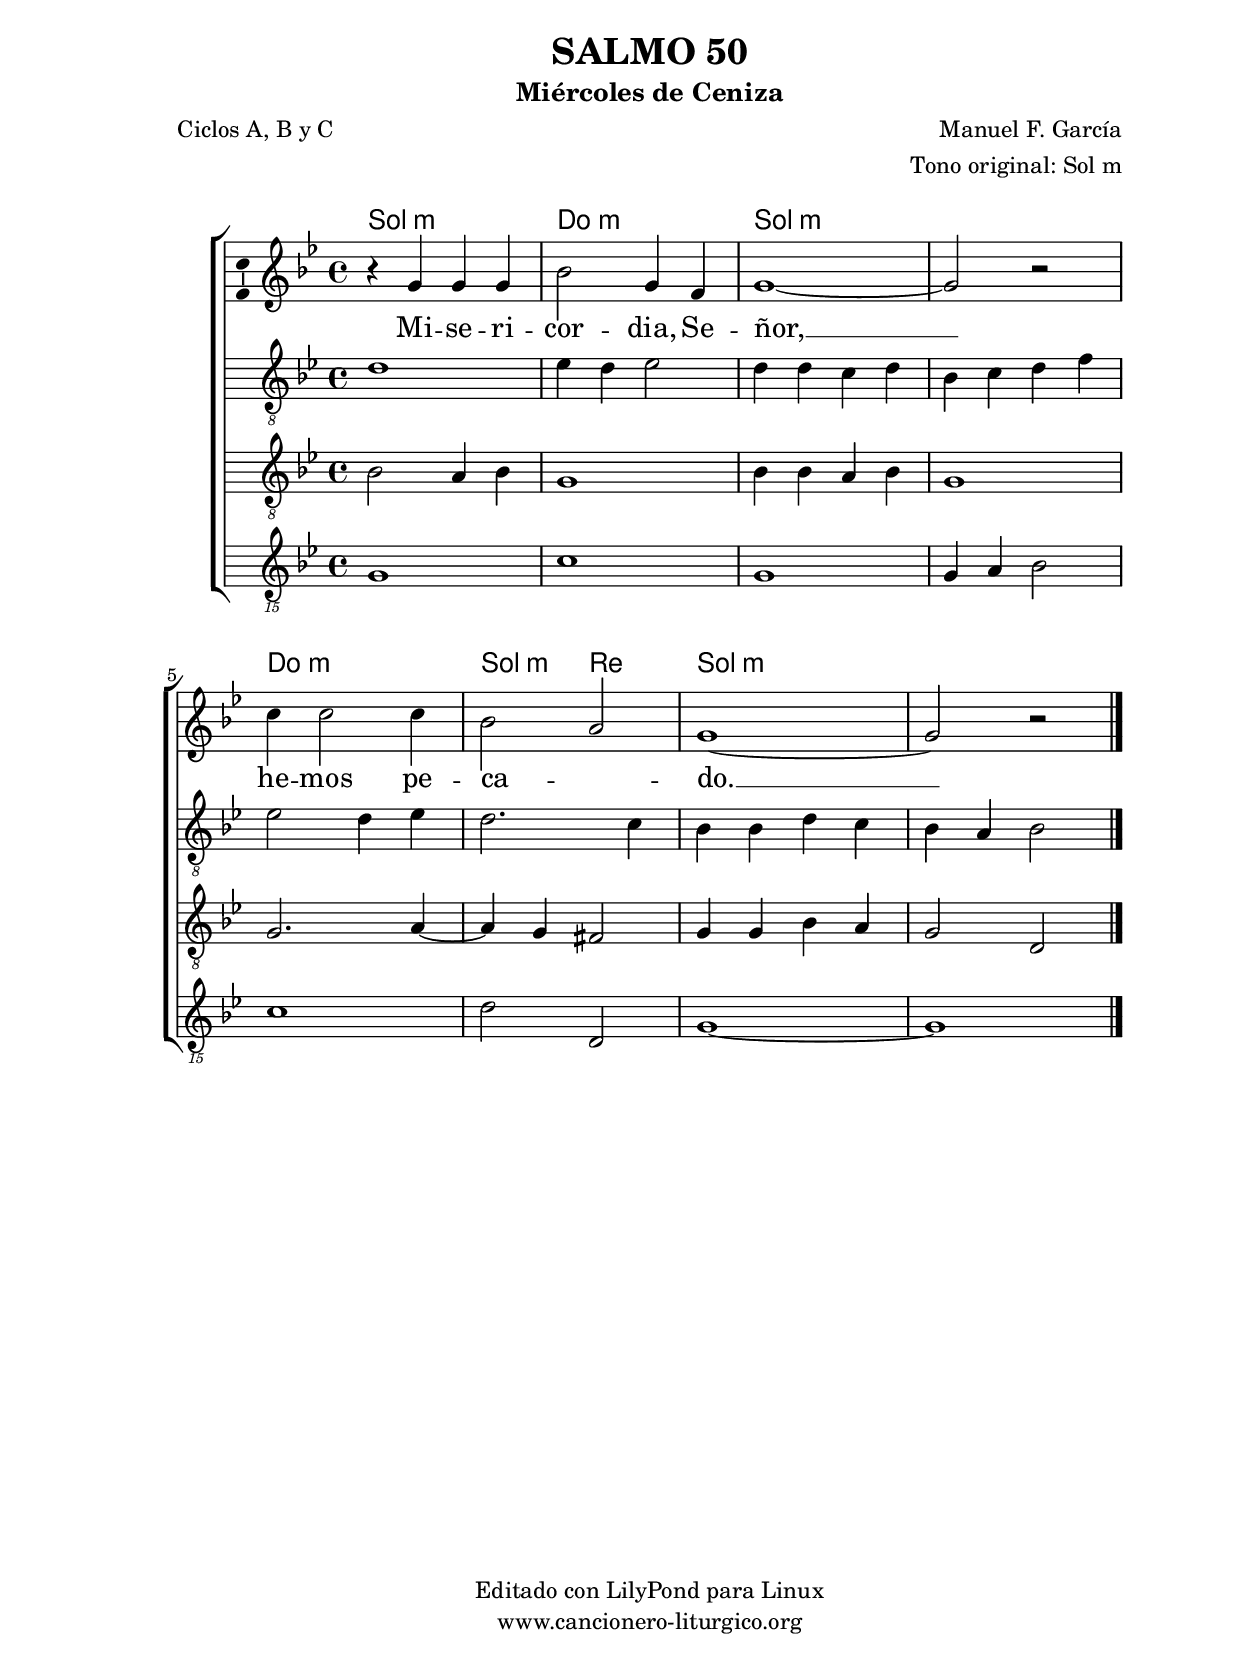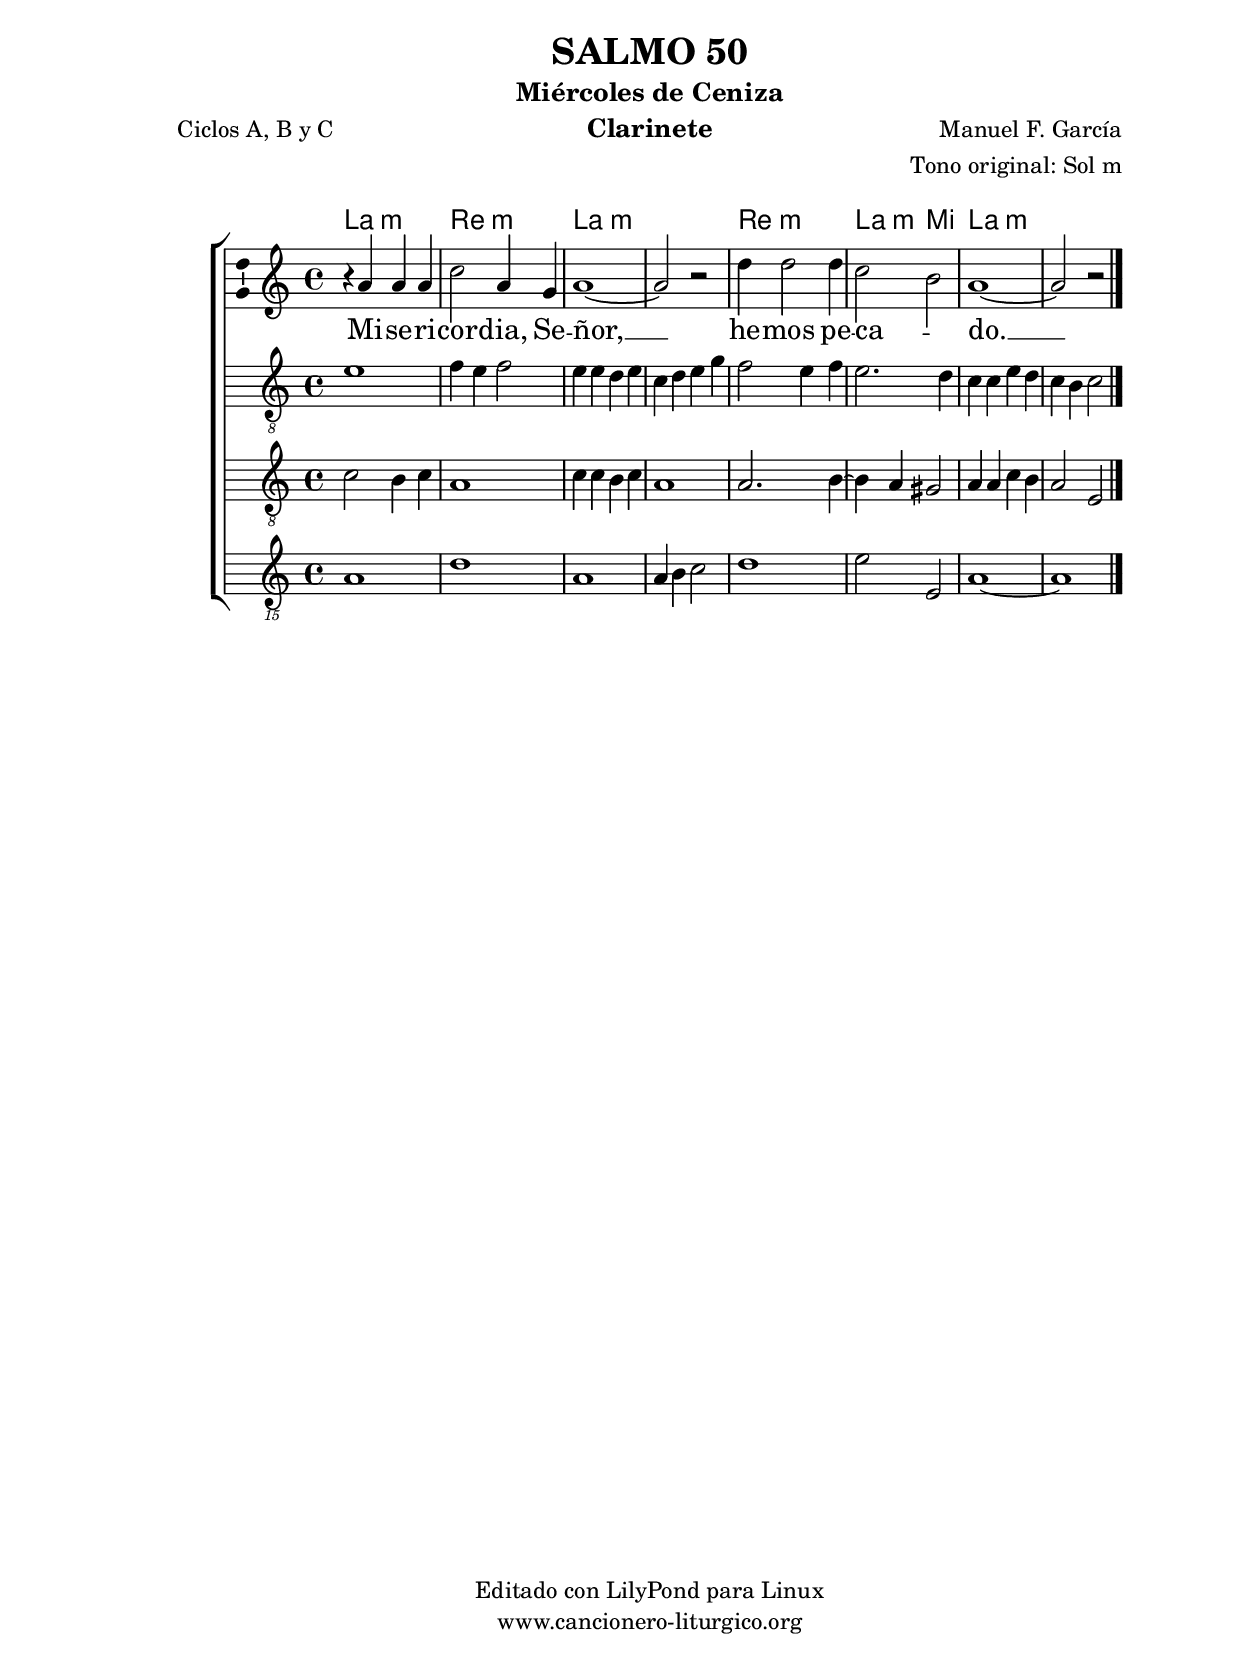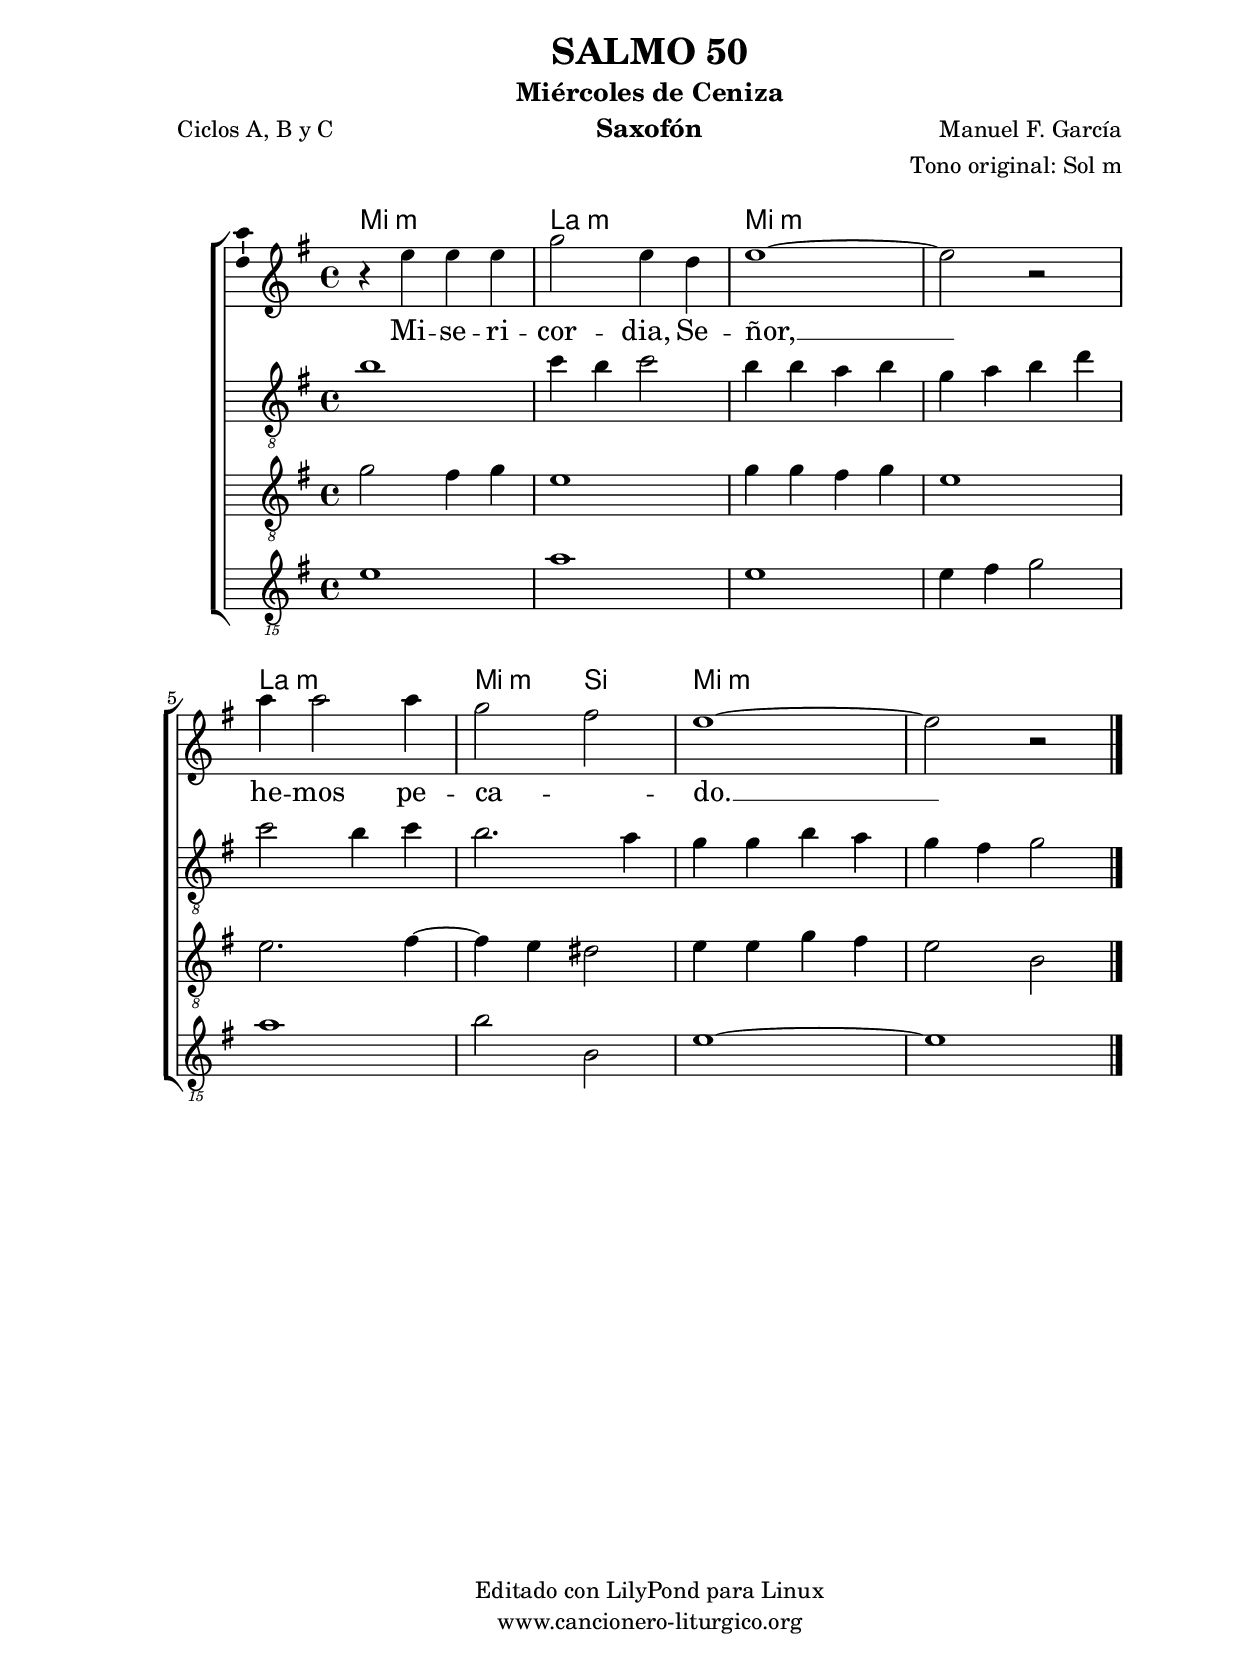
%
%para convertir .midi en .wav:
%timidity filename.midi -Ow -o finename.wav
%
%
%Para convertir de .wav a .mp3:
%lame -h -m j filename.wav
%
%
%para escuchar el midi:
%timidity nombrefichero.midi
%


%versión de lilypond para la que se ha escrito esta partitura:
\version "2.16.0"

	%Tamaño papel
	#(set-default-paper-size "a4")
	%Tamaño partitura
	#(set-global-staff-size 20)
	%No responde al pulsar sobre una nota
	#(ly:set-option 'point-and-click #f)

%parámetros del encabezamiento:
\header {
	title = "SALMO 50"
	subtitle = "Miércoles de Ceniza"
	composer = "Manuel F. García"
	poet = "Ciclos A, B y C"
	meter = ""
	arranger = "Tono original: Sol m"
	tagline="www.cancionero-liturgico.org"
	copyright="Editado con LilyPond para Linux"
	tiempo = "Cuaresma"
	usos = "Salmo"
	letra = "Misericordia, Señor, hemos pecado."
	}

%parámetros asociados al papel:
\paper  {
	oddHeaderMarkup = \markup {\fill-line { \on-the-fly #not-first-page \fromproperty #'header:title \on-the-fly #not-first-page \fromproperty #'header:composer }}
	evenHeaderMarkup = \markup {\fill-line { \fromproperty #'header:composer \fromproperty #'header:title }}
	#(set-paper-size "a4")
	print-page-number = ##f
	first-page-number = 1
	print-first-page-number = ##f
%	head-separation = 3.0 \cm
	top-margin = 2.0 \cm
	bottom-margin = 0.5\cm
%%%	bottom-margin = -1.0\cm
	left-margin = 3.0 \cm
	line-width = 16.0 \cm 
	indent = 8\mm
	interscoreline = 2.\mm
	between-system-space = 15\mm
%	para que las partituras no llenen la hoja:
	ragged-bottom = ##t
%	idem para la última hoja:
	ragged-last-bottom = ##f
%	para que las partituras llenen el ancho del papel:
	ragged-last = ##f
	after-title-space = 2.5 \cm
%page-count=1
%system-count=8

	%Flexible Vertical Spacing
%	markup-markup-spacing =
%	#'((basic-distance . 15) (minimum-distance . 15) (padding . 3))
	markup-system-spacing =
	#'((basic-distance . 15) (minimum-distance . 15) (padding . 3))
	system-system-spacing =
	#'((basic-distance . 15) (minimum-distance . 15) (padding . 3))
	score-system-spacing =
	#'((basic-distance . 15) (minimum-distance . 15) (padding . 5))
%	top-system-spacing = % header
%	#'((basic-distance . 8) (minimum-distance . 0) (padding . 3))
%	top-markup-spacing =
%	#'((basic-distance . 20) (minimum-distance . 20) (padding . 3))
	last-bottom-spacing = % footer
	#'((basic-distance . 5) (minimum-distance . 5) (padding . 3))
%	score-markup-spacing =
%	#'((basic-distance . 16) (minimum-distance . 13) (padding . 3))

	}


%parámetros que afectan a toda la partitura:
global =  {
	%clave de sol (G):
	\clef G
	%armadura:
%	\transpose a c'
	\key g \minor
	\tempo 4=140
	\set Score.tempoHideNote = ##t
	}


acordes = {
	\italianChords
	\chordmode {
%	\transpose a c'
{
g1:m c:m g:m g:m c:m g2:m d g1:m s
	}
	}
}


melodia = 
%	\transpose a c'
{
	\relative c''{
	\time 4/4

r4 g4 g g
bes2 g4 f
g1~
g2 r2
c4 c2 c4
bes2 a
g1~
g2 r2

	\bar "|."
	}
	}

melodiados = 
%	\transpose a c'
{
	\relative c'{
	\time 4/4

\clef "G_8"
d1
ees4 d ees2
d4 d c d
bes4 c d f
ees2 d4 ees
d2. c4
bes4 bes d c
bes4 a bes2

	\bar "|."
	}
	}

melodiatres = 
%	\transpose a c'
{
	\relative c'{
	\time 4/4
%\clef F
\clef "G_8"
bes2 a4 bes g1
bes4 bes a bes
g1
g2. a4~
a4 g fis2
g4 g bes a
g2 d2

	\bar "|."
	}
	}

melodiacuatro = 
%	\transpose a c'
{
	\relative c{
	\time 4/4
%\clef F
\clef "G_15"
g1
c1
g1
g4 a bes2
c1
d2 d,
g1~
g1

	\bar "|."
	}
	}

texto = \lyricmode {
Mi -- se -- ri -- cor -- dia, Se -- ñor, __ he -- mos pe -- ca -- _ do. __
	}


acordesStaff = \context ChordNames = acordesStaff <<
	\set chordChanges = ##t
	\acordes
	>>


vozStaff = \context Voice = vozStaff
\with {\consists "Ambitus_engraver"}
<<
%	\set Staff.instrumentName = ""
%	\set Staff.shortInstrumentName = ""
%	\set Staff.midiInstrument = #"clarinet"
%	\set Staff.midiInstrument = #"cello"
%	\set Staff.midiInstrument = #"flute"
	\set Staff.midiInstrument = #"electric guitar (jazz)"
%	\set Staff.midiInstrument = #"english horn"
%	\set Staff.midiInstrument = #"violin"
%	\set Staff.midiInstrument = #"glockenspiel"
	\set Staff.midiMinimumVolume = #0.7
	\set Staff.midiMaximumVolume = #0.9
	\global
	\melodia
	>>

vozdosStaff = \context Voice = vozdosStaff
<<
%	\set Staff.instrumentName = "Clarinete 1"
%	\set Staff.shortInstrumentName = "C"
	\override Staff.StaffSymbol #'staff-space = #(magstep -0.35)
	\set Staff.midiInstrument = #"english horn"
	\set Staff.midiMinimumVolume = #0.4
	\set Staff.midiMaximumVolume = #0.5
	\global
	\melodiados
	>>

voztresStaff = \context Voice = voztresStaff
<<
%	\set Staff.instrumentName = "Saxofón"
%	\set Staff.shortInstrumentName = "S"
	\override Staff.StaffSymbol #'staff-space = #(magstep -0.35)
	\set Staff.midiInstrument = #"violin"
	\set Staff.midiMinimumVolume = #0.4
	\set Staff.midiMaximumVolume = #0.5
	\global
	\melodiatres
	>>

vozcuatroStaff = \context Voice = vozcuatroStaff
<<
%	\set Staff.instrumentName = "Saxofón"
%	\set Staff.shortInstrumentName = "S"
	\override Staff.StaffSymbol #'staff-space = #(magstep -0.35)
	\set Staff.midiInstrument = #"violin"
	\set Staff.midiMinimumVolume = #0.4
	\set Staff.midiMaximumVolume = #0.5
	\global
	\melodiacuatro
	>>


textoStaff = \context Lyrics = textoStaff <<
	\lyricsto vozStaff \texto
	>>

\book {
	\score {
		\context ChoirStaff {
%			\override StaffGroup.SystemStartBracket #'collapse-height = #1
%			\override Score.SystemStartBar #'collapse-height = #1
			<<
			\acordesStaff
			\vozStaff
			\textoStaff
			\vozdosStaff
			\voztresStaff
			\vozcuatroStaff
			>>
			}
		\layout {
	    		\context {
				\Lyrics
				\override LyricText #'font-size = #2
				}
	   		 \context {
				\Score
				%fontSize = #3
				\override StaffSymbol #'staff-space = #(magstep +3)
				%\override Beam #'thickness = #0.55
				%\override SpacingSpanner #'spacing-increment = #1.0
				%\override Slur #'height-limit = #1.5
				}
			}
		}
	\score {
		\unfoldRepeats
		\context ChoirStaff {
			<<
			\acordesStaff
			\vozStaff
			\vozdosStaff
			\voztresStaff
			\vozcuatroStaff
			>>
			}
		\midi {
	  		\context {
	  			\Score
				tempoWholesPerMinute = #(ly:make-moment 70 4)
				}
			}
		}
	}

%Partitura para clarinete
#(define output-suffix "C")
\book {
	\header{
		instrument = "Clarinete"
		}
	\score {
		\context ChoirStaff {
%			\override StaffGroup.SystemStartBracket #'collapse-height = #1
%			\override Score.SystemStartBar #'collapse-height = #1
\transpose c d
			<<
			\acordesStaff
			\vozStaff
			\textoStaff
			\vozdosStaff
			\voztresStaff
			\vozcuatroStaff
			>>
			}
		\layout {
	    		\context {
				\Lyrics
				\override LyricText #'font-size = #2
				}
	   		 \context {
				\Score
				%fontSize = #3
				\override StaffSymbol #'staff-space = #(magstep +3)
				%\override Beam #'thickness = #0.55
				%\override SpacingSpanner #'spacing-increment = #1.0
				%\override Slur #'height-limit = #1.5
				}
			}
		}
	}

%Partitura para saxofón
#(define output-suffix "S")
\book {
	\header{
		instrument = "Saxofón"
		}
	\score {
		\context ChoirStaff {
%			\override StaffGroup.SystemStartBracket #'collapse-height = #1
%			\override Score.SystemStartBar #'collapse-height = #1
\transpose c a
			<<
			\acordesStaff
			\vozStaff
			\textoStaff
			\vozdosStaff
			\voztresStaff
			\vozcuatroStaff
			>>
			}
		\layout {
	    		\context {
				\Lyrics
				\override LyricText #'font-size = #2
				}
	   		 \context {
				\Score
				%fontSize = #3
				\override StaffSymbol #'staff-space = #(magstep +3)
				%\override Beam #'thickness = #0.55
				%\override SpacingSpanner #'spacing-increment = #1.0
				%\override Slur #'height-limit = #1.5
				}
			}
		}
	}

